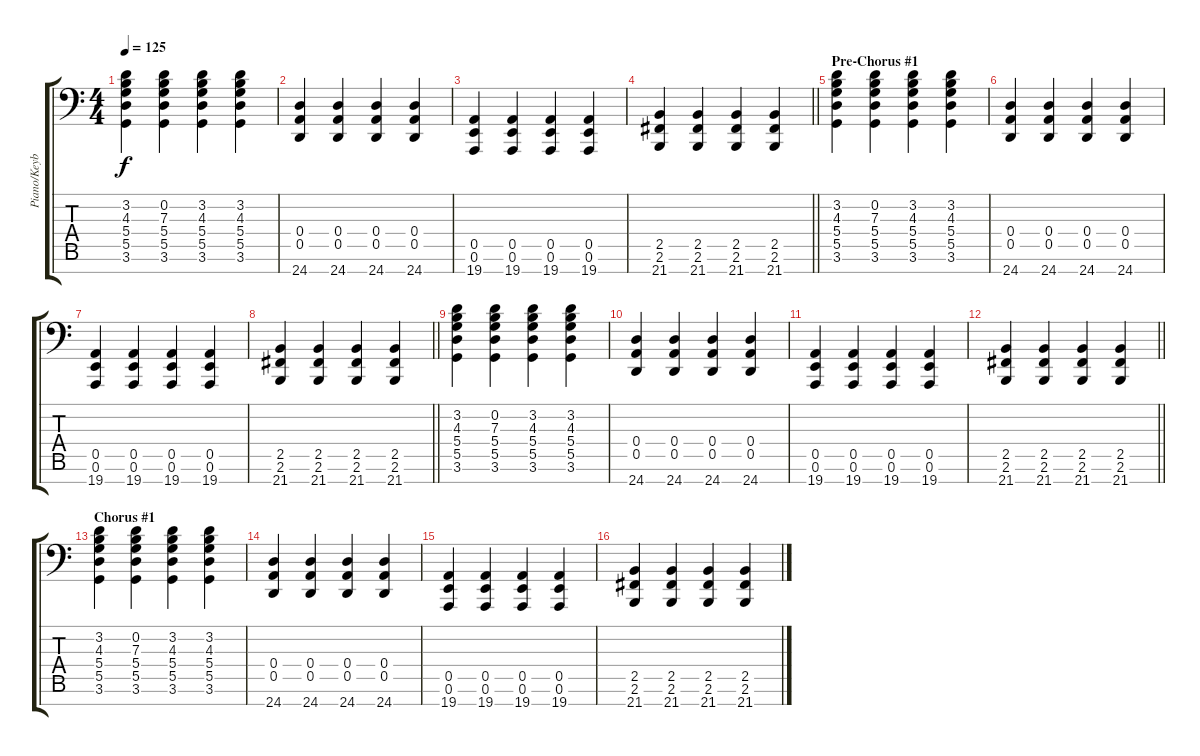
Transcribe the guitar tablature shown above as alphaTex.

\track ("Piano/Keyboard" "Piano/Keyb") {instrument brightacousticpiano}
\staff {score tabs}
\tuning (E4 B3 G3 D3 A2 E2 D0) {hide}
\ts (4 4)
\tempo 125
\clef f4
\ks c
(3.2 4.3 5.4 5.5 3.6).4{dy f} (0.2 7.3 5.4 5.5 3.6).4 (3.2 4.3 5.4 5.5 3.6).4 (3.2 4.3 5.4 5.5 3.6).4 |
(0.4 0.5 24.7).4 (0.4 0.5 24.7).4 (0.4 0.5 24.7).4 (0.4 0.5 24.7).4 |
(0.5 0.6 19.7).4 (0.5 0.6 19.7).4 (0.5 0.6 19.7).4 (0.5 0.6 19.7).4 |
\barLineRight lightlight
(2.5 2.6 21.7).4 (2.5 2.6 21.7).4 (2.5 2.6 21.7).4 (2.5 2.6 21.7).4 |
\section ("" "Pre-Chorus #1")
(3.2 4.3 5.4 5.5 3.6).4 (0.2 7.3 5.4 5.5 3.6).4 (3.2 4.3 5.4 5.5 3.6).4 (3.2 4.3 5.4 5.5 3.6).4 |
(0.4 0.5 24.7).4 (0.4 0.5 24.7).4 (0.4 0.5 24.7).4 (0.4 0.5 24.7).4 |
(0.5 0.6 19.7).4 (0.5 0.6 19.7).4 (0.5 0.6 19.7).4 (0.5 0.6 19.7).4 |
\barLineRight lightlight
(2.5 2.6 21.7).4 (2.5 2.6 21.7).4 (2.5 2.6 21.7).4 (2.5 2.6 21.7).4 |
(3.2 4.3 5.4 5.5 3.6).4 (0.2 7.3 5.4 5.5 3.6).4 (3.2 4.3 5.4 5.5 3.6).4 (3.2 4.3 5.4 5.5 3.6).4 |
(0.4 0.5 24.7).4 (0.4 0.5 24.7).4 (0.4 0.5 24.7).4 (0.4 0.5 24.7).4 |
(0.5 0.6 19.7).4 (0.5 0.6 19.7).4 (0.5 0.6 19.7).4 (0.5 0.6 19.7).4 |
\barLineRight lightlight
(2.5 2.6 21.7).4 (2.5 2.6 21.7).4 (2.5 2.6 21.7).4 (2.5 2.6 21.7).4 |
\section ("" "Chorus #1")
(3.2 4.3 5.4 5.5 3.6).4 (0.2 7.3 5.4 5.5 3.6).4 (3.2 4.3 5.4 5.5 3.6).4 (3.2 4.3 5.4 5.5 3.6).4 |
(0.4 0.5 24.7).4 (0.4 0.5 24.7).4 (0.4 0.5 24.7).4 (0.4 0.5 24.7).4 |
(0.5 0.6 19.7).4 (0.5 0.6 19.7).4 (0.5 0.6 19.7).4 (0.5 0.6 19.7).4 |
(2.5 2.6 21.7).4 (2.5 2.6 21.7).4 (2.5 2.6 21.7).4 (2.5 2.6 21.7).4
